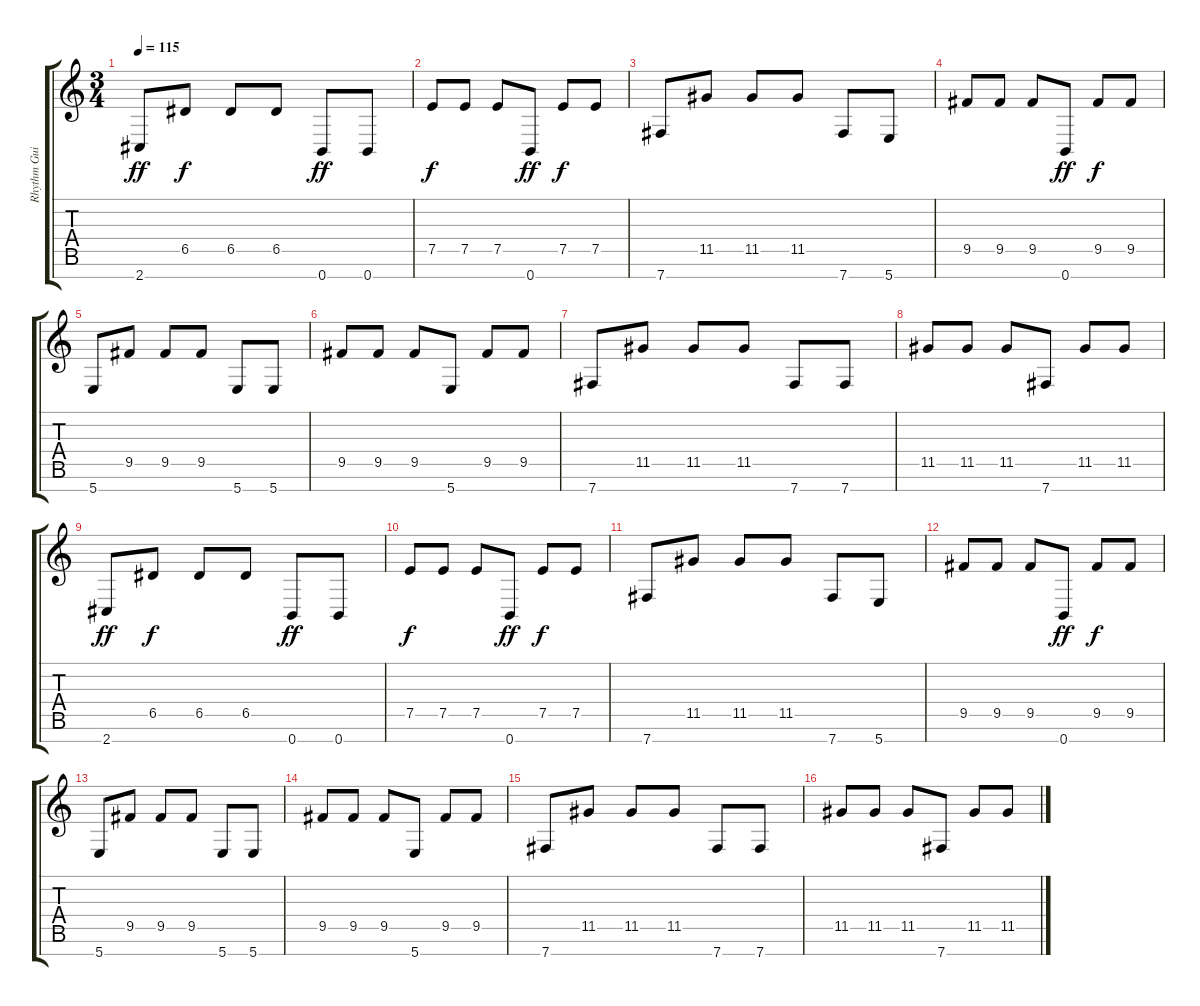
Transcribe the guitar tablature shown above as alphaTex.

\track ("Rhythm Guitar" "Rhythm Gui") {instrument overdrivenguitar}
\staff {score tabs}
\tuning (E4 B3 G3 D3 A2 E2 B1) {hide}
\ts (3 4)
\tempo 115
\clef g2
\ks c
2.7.8{dy ff} 6.5.8{dy f} 6.5.8 6.5.8 0.7.8{dy ff} 0.7.8 |
7.5.8{dy f} 7.5.8 7.5.8 0.7.8{dy ff} 7.5.8{dy f} 7.5.8 |
7.7.8 11.5.8 11.5.8 11.5.8 7.7.8 5.7.8 |
9.5.8 9.5.8 9.5.8 0.7.8{dy ff} 9.5.8{dy f} 9.5.8 |
5.7.8 9.5.8 9.5.8 9.5.8 5.7.8 5.7.8 |
9.5.8 9.5.8 9.5.8 5.7.8 9.5.8 9.5.8 |
7.7.8 11.5.8 11.5.8 11.5.8 7.7.8 7.7.8 |
11.5.8 11.5.8 11.5.8 7.7.8 11.5.8 11.5.8 |
2.7.8{dy ff} 6.5.8{dy f} 6.5.8 6.5.8 0.7.8{dy ff} 0.7.8 |
7.5.8{dy f} 7.5.8 7.5.8 0.7.8{dy ff} 7.5.8{dy f} 7.5.8 |
7.7.8 11.5.8 11.5.8 11.5.8 7.7.8 5.7.8 |
9.5.8 9.5.8 9.5.8 0.7.8{dy ff} 9.5.8{dy f} 9.5.8 |
5.7.8 9.5.8 9.5.8 9.5.8 5.7.8 5.7.8 |
9.5.8 9.5.8 9.5.8 5.7.8 9.5.8 9.5.8 |
7.7.8 11.5.8 11.5.8 11.5.8 7.7.8 7.7.8 |
11.5.8 11.5.8 11.5.8 7.7.8 11.5.8 11.5.8
